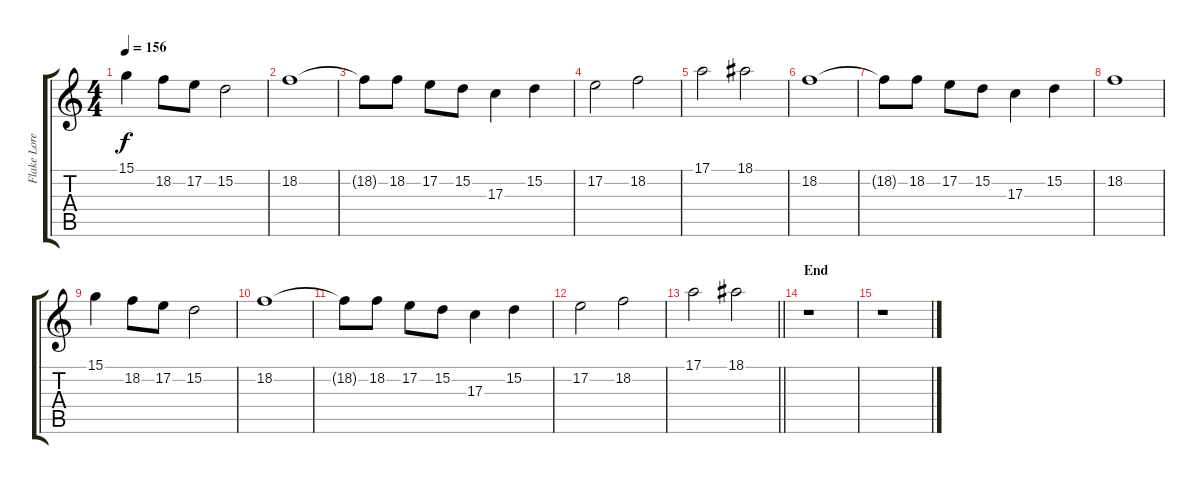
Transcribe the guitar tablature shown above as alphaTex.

\track ("Flake Lorenz" "Flake Lore") {instrument electricpiano1}
\staff {score tabs}
\tuning (E4 B3 G3 D3 A2 D2) {hide}
\ts (4 4)
\tempo 156
\clef g2
\ks c
15.1.4{dy f} 18.2.8 17.2.8 15.2.2 |
18.2.1 |
18.2{t}.8 18.2.8 17.2.8 15.2.8 17.3.4 15.2.4 |
17.2.2 18.2.2 |
17.1.2 18.1.2 |
18.2.1 |
18.2{t}.8 18.2.8 17.2.8 15.2.8 17.3.4 15.2.4 |
18.2.1 |
15.1.4 18.2.8 17.2.8 15.2.2 |
18.2.1 |
18.2{t}.8 18.2.8 17.2.8 15.2.8 17.3.4 15.2.4 |
17.2.2 18.2.2 |
\barLineRight lightlight
17.1.2 18.1.2 |
\section ("" "End")
r.1 |
r.1
